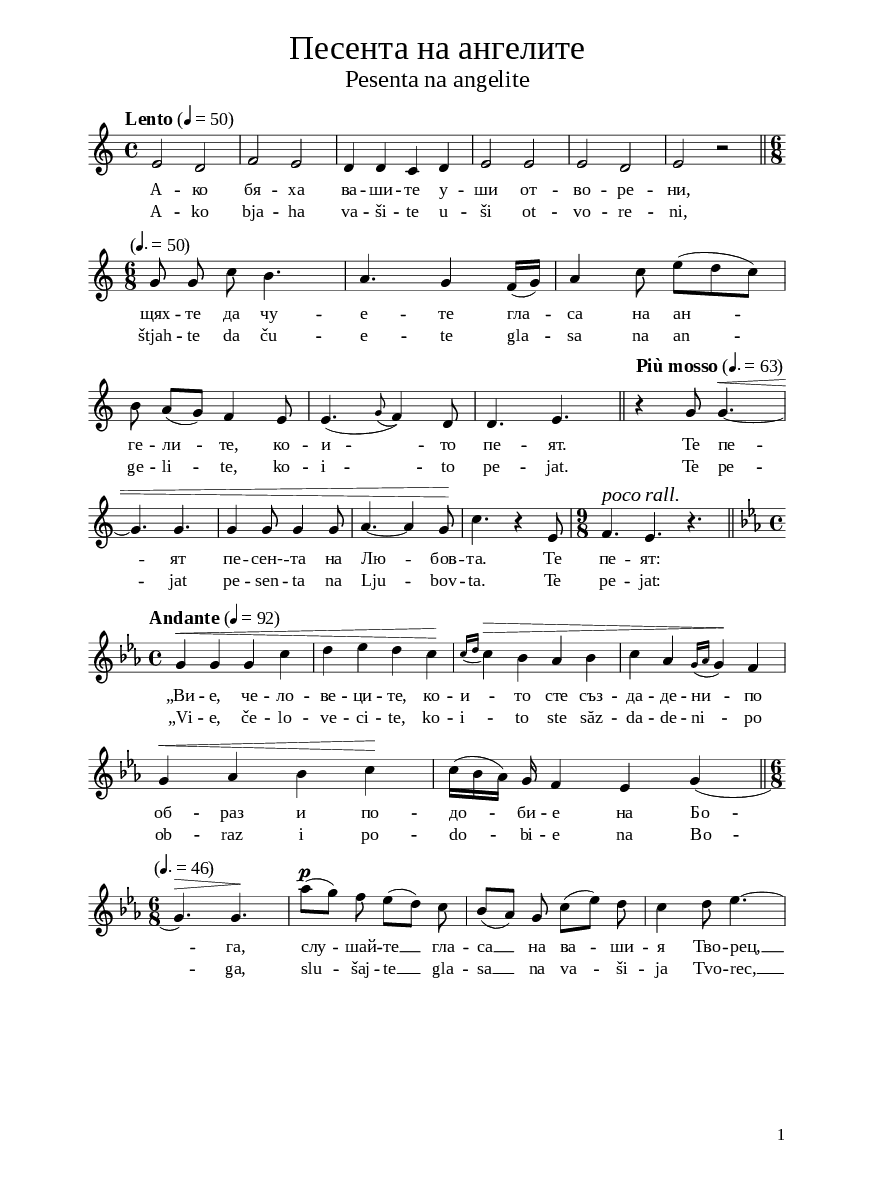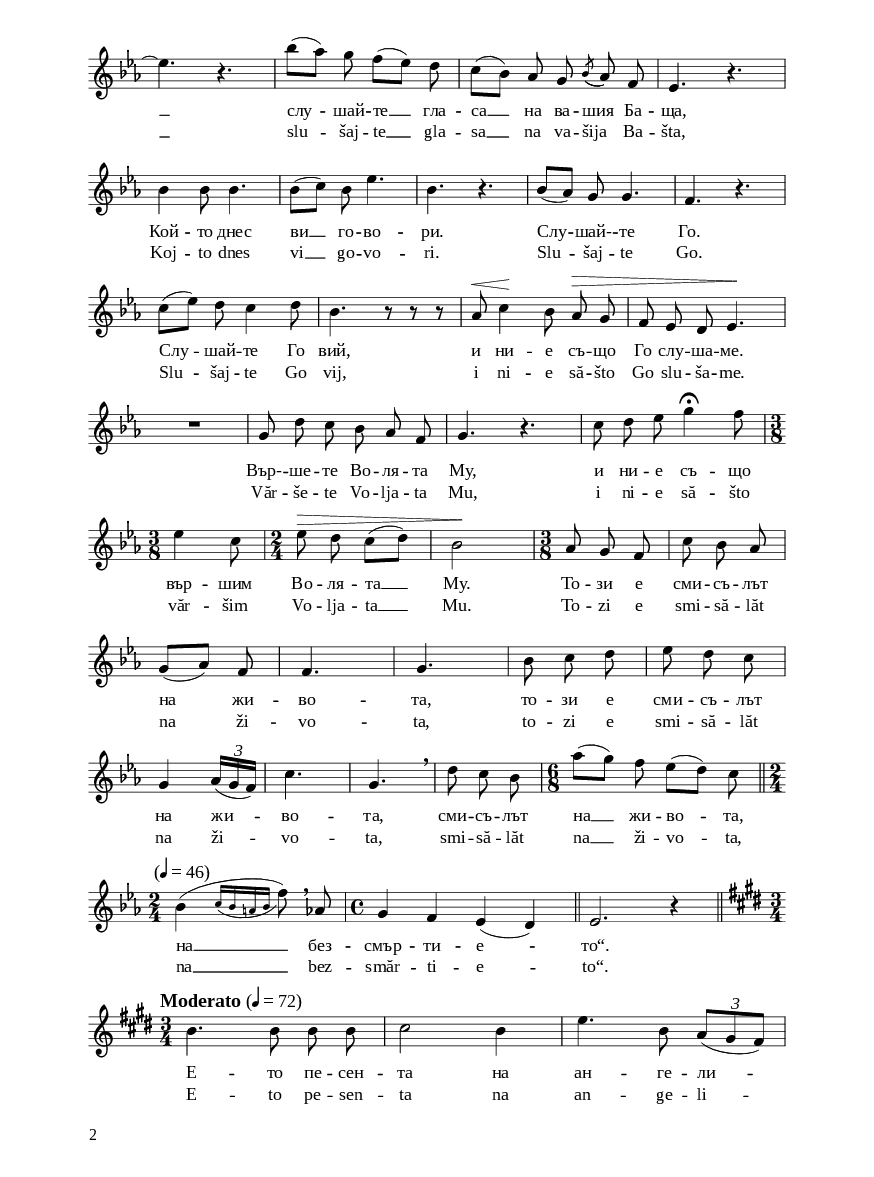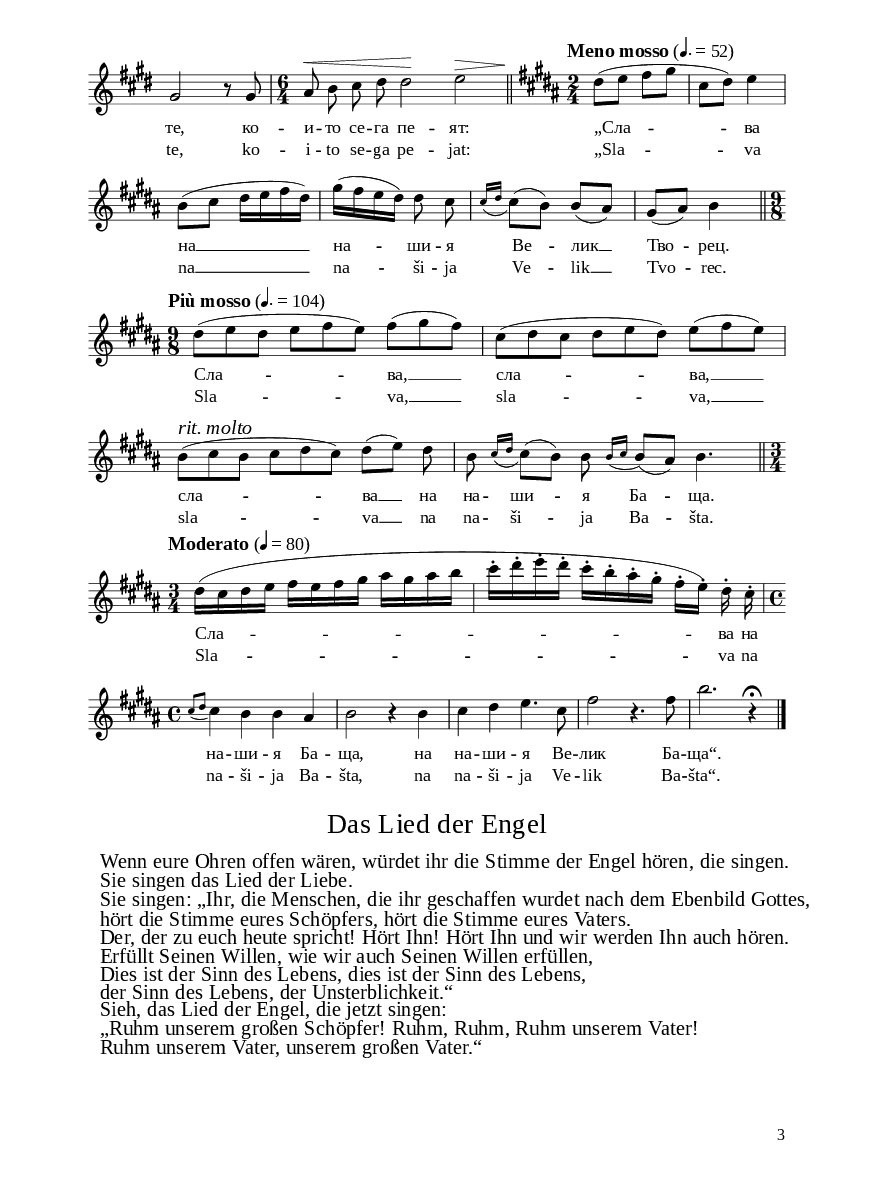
\version "2.24.3"

% include paper part and global functions
\include "include/globals.ily"

\bookpart {
  \label #'ref207
  \tocItem \markup "Песента на ангелите – Pesenta na angelite "
  \paper {
    print-all-headers = ##t
    print-page-number = ##t
    print-first-page-number = ##t

    % put page numbers on the bottom
    oddHeaderMarkup = \markup ""
    evenHeaderMarkup = \markup ""
    oddFooterMarkup = \markup
    \fill-line {
      ""
      \if \should-print-page-number \fromproperty #'page:page-number-string
    }
    evenFooterMarkup = \markup
    \fill-line {
      \if \should-print-page-number \fromproperty #'page:page-number-string
      ""
    }

    left-margin = 1.5\cm
    right-margin = 1.5\cm
    top-margin = 1.2\cm
    bottom-margin = 1.0\cm
    ragged-bottom = ##t % do not spread the staves to fill the whole vertical space

    % change distance between staves
    system-system-spacing =
    #'((basic-distance . 16)
       (minimum-distance . 8)
       (padding . 2)
       (stretchability . 12))
  }

  \header {
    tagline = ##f
  }
  \score {
    \include "include/score-layout.ily"

    \new Voice \absolute {
      \clef treble
      \key c \major
      \time 4/4
      \tempoFunc "Lento" 4 "50"
      \autoBeamOff
      \override Hairpin.to-barline = ##f
      \override Hairpin.after-line-breaking = ##t
      e'2  d'2 |  f'2  e'2 | % 2
      d'4  d'4  c'4  d'4 |  e'2
      e'2 | % 3
      e'2  d'2 | e'2 r2 | \break % 4
      \time 6/8  | \bar"||" % 4
      \tempoFunc "" 4. "50"
      g'8  g'8 c''8 b'4.  | % 5
      a'4.  g'4  f'16 ( [  g'16 ) ] | % 6
      a'4 c''8 e''8 ( [ d''8
      c''8 ) ] |\break  % 7
      b'8  a'8 ( [  g'8 ) ]  f'4  e'8
      | % 8
      e'4. ( \appoggiatura {  g'8 }  f'4 )
      d'8 | % 9
      d'4.  e'4. \bar"||" |
      \tempoFunc "Più mosso" 4. "63"
      r4  g'8
      g'4. ~ ^\< |  \break % 11
      g'4.  g'4. | % 12
      g'4  g'8  g'4  g'8 | % 13
      a'4. ~  a'4  g'8 _\!  | % 14
      c''4.  r4  e'8 |  % 15
      \time 9/8  | % 15
      f'4. ^\markup{ \huge \italic {poco rall.} }  e'4. r4. \bar
      "||" \break
      \key es \major \time 4/4 | % 16
      \tempoFunc "Andante" 4 "92"
      g'4 ^\<  g'4  g'4 c''4 | d''4
      es''4 d''4 c''4 ^\! | % 17
      \grace {  c''16 ( [  d''16 ] } c''4 ) ^\>
      bes'4  as'4 bes'4 | c''4
      as'4 \grace {  g'16 ( [  as'16 ] }  g'4 )
      ^\! f'4 | \break % 18
      g'4 ^\<  as'4 bes'4 c''4  ^\!
      c''16 ( [ bes'16  as'16 )  ] g'16
      f'4  es'4  g'4 (\bar "||"
      \break | % 19
      \time 6/8  | % 19
      \tempoFunc "" 4. "46"
      g'4. ^\> ) g'4.  ^\! |
      as''8 ( [ ^\p g''8 ) ] f''8
      es''8 ( [ d''8 ) ] c''8 | % 21
      bes'8 ( [  as'8 ) ]  g'8 c''8 ( [
      es''8 ) ] d''8 | % 22
      c''4 d''8 es''4. ~ \break | % 23
      es''4. r4. | % 24
      bes''8 ( [ as''8 ) ] g''8
      f''8 ( [ es''8 ) ] d''8 | % 25
      c''8 ( [ bes'8 ) ]  as'8  g'8
      \acciaccatura {  bes'8 ( }  as'8 )  f'8 | % 26
      es'4. r4. \break | % 27
      bes'4 bes'8 bes'4. | % 28
      bes'8 ( [ c''8 ) ] bes'8
      es''4. | % 29
      bes'4. r4. |
      bes'8 ( [  as'8 ) ]  g'8  g'4. | % 31
      f'4. r4. \break| % 32
      c''8 ( [ es''8 ) ] d''8 c''4
      d''8 | % 33
      bes'4. r8 r8 r8 | as'8 ^\<  % 34
      c''4 ^\! bes'8  as'8 ^\>  g'8 |
      f'8 es'8   d'8
      es'4. ^\! \break | % 36
      R2. | % 37
      g'8 d''8 c''8 bes'8
      as'8  f'8 | % 38
      g'4. r4. | % 39
      c''8 d''8 es''8 g''4
      ^\fermata f''8 \break |
      \time 3/8  |
      es''4 c''8 | % 41
      \time 2/4  | % 41
      es''8 ^\> d''8 c''8 ( [ d''8
      ) ] | % 42
      bes'2 ^\! | % 43
      \time 3/8  | % 43
      as'8  g'8  f'8 | % 44
      c''8 bes'8  as'8 \break | % 45
      g'8 ( [  as'8 ) ]  f'8 | % 46
      f'4. | % 47
      g'4. | % 48
      bes'8 c''8 d''8 | % 49
      es''8 d''8 c''8 \break |
      g'4 \once \omit TupletBracket
      \times 2/3  {
        as'16 ( [  g'16  f'16 ) ]
      }
      | % 51
      c''4. | % 52
      g'4.  \breathe | % 53
      d''8 c''8 bes'8 | % 54
      \time 6/8  | % 54
      as''8 ( [ g''8 ) ] f''8 es''8
      ( [ d''8 ) ] c''8 \bar "||"
      \break | % 55
      \time 2/4  | % 55
      \tempoFunc "" 4 "46" | % 55
      bes'4 ( \acciaccatura {
        c''16 [bes'16 a'16
        bes'16 ]
      }
      f''8 )  \breathe as'8  | % 56
      \time 4/4  | % 56
      g'4  f'4  es'4 (  d'4 ) \bar "||"
      es'2. r4 \bar "||"
      \break | % 58
      \once \override Staff.KeyCancellation.break-visibility = #all-invisible
      \key e \major \time 3/4 | % 58
      \tempoFunc "Moderato" 4 "72"
      b'4. b'8 b'8 b'8 | % 59
      cis''2 b'4 |
      e''4. b'8 \once \omit TupletBracket
      \times 2/3  {
        a'8 ( [  gis'8  fis'8 ) ]
      }
      | \break % 61
      gis'2 r8  gis'8 | % 62
      \time 6/4  | % 62
      a'8 ^\< b'8 cis''8 dis''8
      dis''2 ^\!
      \once \override Hairpin.to-barline = ##t
      e''2 ^\> \bar "||"
      \key b \major \time 2/4 | % 63
      \tempoFunc "Meno mosso" 4. "52"
      dis''8 ( [ _\! e''8 ] fis''8 [
      gis''8 ] | % 64
      cis''8 [ dis''8 ) ] e''4 | \break % 65
      b'8 ( [ cis''8 ] dis''16 [
      e''16 fis''16 dis''16 ) ]  | % 66
      gis''16 ( [ fis''16 e''16
      dis''16 ) ] dis''8 cis''8 | % 67
      \grace {  cis''16 ( [  dis''16 ] } cis''8 )
      ( [ b'8 ) ]  b'8 ( [  ais'8 ) ] | % 68
      gis'8 ( [  ais'8 ) ] b'4 \bar "||" \break
      \time 9/8  | % 69
      \tempoFunc "Più mosso" 4. "104"
      dis''8 ( [  e''8
      dis''8 ] e''8 [
      fis''8 e''8 ) ] fis''8 ( [ gis''8
      fis''8 ) ]  |
      cis''8 ( [ dis''8 cis''8 ]
      dis''8 [ e''8 dis''8 ) ] e''8 ( [
      fis''8 e''8 ) ] | \break % 71
      b'8 ( [ ^\markup{ \huge \italic {rit. molto} } cis''8
      b'8 ] cis''8 [ dis''8 cis''8
      ) ] dis''8 (  [e''8] ) dis''8  | % 72

      b'8  \acciaccatura { cis''16  [  dis''16 ] }
      cis''8 [( b'8 )]

      b'8  \acciaccatura { b'16 [  cis''16 ] }
      b'8 [( ais'8 )]

      b'4. \break | % 73
      \time 3/4  | \bar "||" % 73
      \tempoFunc "Moderato" 4 "80"
      \once \override Slur.positions = #'(1.5 . 2.6) dis''16 ( [ cis''16 dis''16
      e''16 ] fis''16 [ e''16 fis''16
      gis''16 ] ais''16 [ gis''16
      ais''16 b''16  ] | cis'''16  -. [
      dis'''16 -. e'''16 -. dis'''16 -. ]
      cis'''16 -. [ b''16 -. ais''16 -.
      gis''16  -. ] fis''16 -. [e''16] )
      -. dis''16 -. cis''16 -. | \break
      \time 4/4
      \acciaccatura {  cis''8 [  dis''8 ] } cis''4
      b'4 b'4 ais'4  |
      b'2 r4 b'4 | cis''4 dis''4 e''4. cis''8
      |

      fis''2  r4. fis''8 | b''2. r4 \fermata \bar "|."
    }

    \addlyrics {
      А
      -- ко бя -- ха ва -- ши -- те у -- ши
      от -- во -- ре -- ни, щях -- те да
      чу -- е -- те гла -- са на ан
      --  ге -- ли -- те, ко -- и
      --  то пе -- ят. Те пе --
      ят пе -- "сен-" -- та на Лю -- бов
      -- та. Те пе -- ят: „Ви -- е, че --
      ло -- ве -- ци -- те, ко -- и --
      то сте съз -- да -- де -- ни --
      по об -- раз и по -- до --
      би -- е на Бо -- га, слу -- шай
      -- те __  гла -- са __  на ва --
      ши -- я Тво -- рец, __ слу --
      шай -- те __  гла -- са __  на ва
      -- шия Ба -- ща, Кой -- то днес
      ви __  го -- во -- ри. Слу -- "шай-"
      -- те Го. Слу -- шай -- те Го
      вий, и ни -- е съ -- що Го слу --
      ша -- ме. "Вър-" -- ше -- те Во -- ля --
      та Му, и ни -- е съ -- що вър --
      шим Во -- ля -- та __  Му. То -- зи
      е сми -- съ -- лът на  жи -- во
      -- та, то -- зи е сми -- съ -- лът
      на жи --  во -- та, сми -- съ
      -- лът на __ жи -- во -- та, на __
      без -- смър -- ти
      -- е -- то“. Е -- то пе -- сен --
      та на ан -- ге -- ли  --  те,
      ко -- и -- то се -- га пе -- ят:
      „Сла --     ва на __
      на --
      ши -- я "       Ве" -- лик __
      Тво -- рец. Сла --
      ва, __  сла --
      ва, __  сла --
      ва __ на на   -- "    ши" --
      я "     Ба" -- ща. Сла -- ва на  "    на" -- ши -- я Ба
      -- ща, на на -- ши -- я Ве -- лик Ба -- ща“.}

      \addlyrics {
        A
        -- ko bja -- ha va -- ši -- te u -- ši
        ot -- vo -- re -- ni, štjah -- te da
        ču -- e -- te gla -- sa na an
        --  ge -- li -- te, ko -- i
        --  to pe -- jat. Te pe --
        jat pe -- sen -- ta na Lju -- bov
        -- ta. Te pe -- jat: „Vi -- e, če --
        lo -- ve -- ci -- te, ko -- i --
        to ste săz -- da -- de -- ni --
        po ob -- raz i po -- do --
        bi -- e na Bo -- ga, slu -- šaj
        -- te __  gla -- sa __  na va --
        ši -- ja Tvo -- rec, __ slu --
        šaj -- te __  gla -- sa __  na va
        -- šija Ba -- šta, Koj -- to dnes
        vi __  go -- vo -- ri. Slu -- šaj
        -- te Go. Slu -- šaj -- te Go
        vij, i ni -- e să -- što Go slu --
        ša -- me. Văr -- še -- te Vo -- lja --
        ta Mu, i ni -- e să -- što văr --
        šim Vo -- lja -- ta __  Mu. To -- zi
        e smi -- să -- lăt na  ži -- vo
        -- ta, to -- zi e smi -- să -- lăt
        na ži --  vo -- ta, smi -- să
        -- lăt na __ ži -- vo -- ta, na __
        bez -- smăr -- ti
        -- e -- to“. E -- to pe -- sen --
        ta na an -- ge -- li  --  te,
        ko -- i -- to se -- ga pe -- jat:
        „Sla --     va na __
        na --
        ši -- ja "       Ve" -- lik __
        Tvo -- rec. Sla --
        va, __  sla --
        va, __  sla --
        va __ na na   -- "    ši" --
        ja "     Ba" -- šta. Sla -- va na  "    na" -- ši -- ja Ba
        -- šta, na na -- ši -- ja Ve -- lik Ba -- šta“.}

        \header {
          title = \titleFunc "Песента на ангелите" "Pesenta na angelite"
        }

        \midi{}

      } % score

      \markup \vspace #1
      % include foreign translation(s) of the song
      \version "2.24.4"

\markup \fill-line { \fontsize #deTitleFontSize "Das Lied der Engel" }
\markup \null
\markup \null
\markup \abs-fontsize #10 {
 
  \override #`(baseline-skip . ,deCoupletBaselineSkip)

  \column {

 \line { " "Wenn eure Ohren offen wären, würdet ihr die Stimme der Engel hören, die singen. }

 \line { " "Sie singen das Lied der Liebe. }

 \line { " "Sie singen: „Ihr, die Menschen, die ihr geschaffen wurdet nach dem Ebenbild Gottes, }

 \line { " "hört die Stimme eures Schöpfers, hört die Stimme eures Vaters. }

 \line { " "Der, der zu euch heute spricht! Hört Ihn! Hört Ihn und wir werden Ihn auch hören. }

 \line { " "Erfüllt Seinen Willen, wie wir auch Seinen Willen erfüllen,
 }
 \line { " "Dies ist der Sinn des Lebens, dies ist der Sinn des Lebens, }

 \line { " "der Sinn des Lebens, der Unsterblichkeit.“ }

 \line { " "Sieh, das Lied der Engel, die jetzt singen: }

 \line { " "„Ruhm unserem großen Schöpfer! Ruhm, Ruhm, Ruhm unserem Vater! }

 \line { " "Ruhm unserem Vater, unserem großen Vater.“ }
  }
}


    } % bookpart

    % Più mosso
    %
